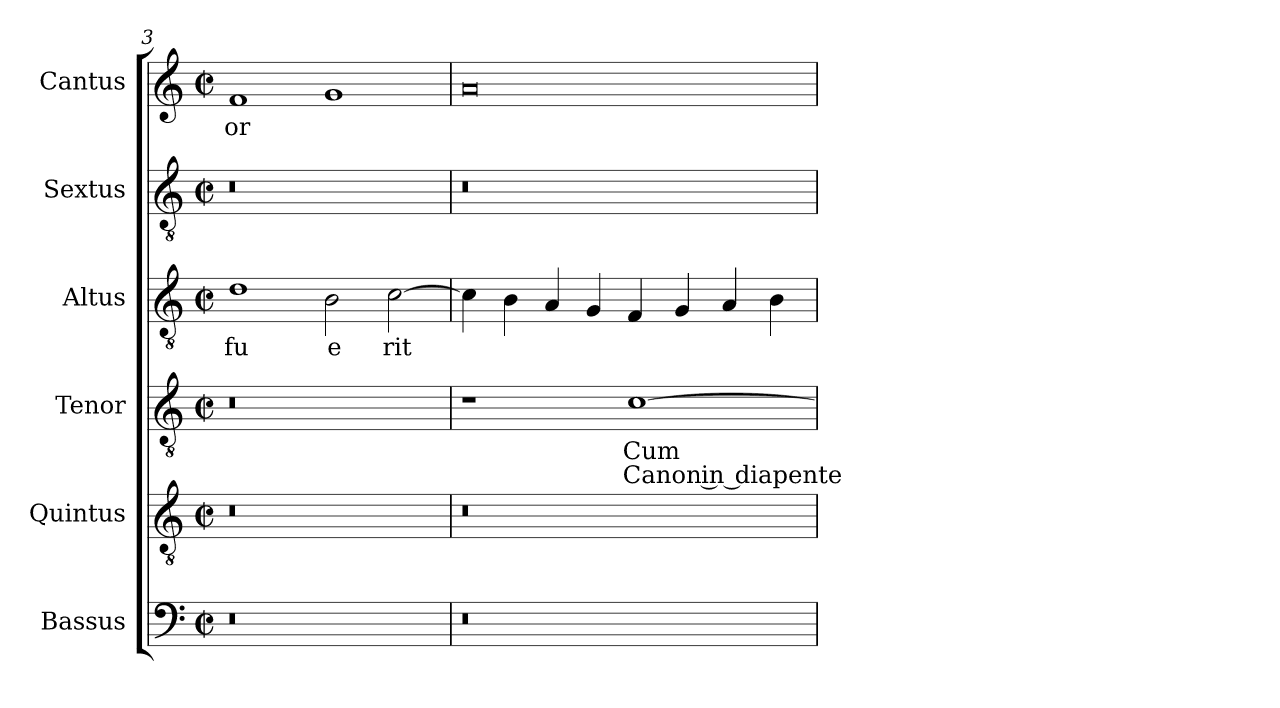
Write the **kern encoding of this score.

**kern	**kern	**kern	**text	**text	**kern	**text	**kern	**kern	**text
*part6	*part5	*part4	*part4	*part4	*part3	*part3	*part2	*part1	*part1
*staff6	*staff5	*staff4	*staff4	*staff4	*staff3	*staff3	*staff2	*staff1	*staff1
*I"Bassus	*I"Quintus	*I"Tenor	*	*	*I"Altus	*	*I"Sextus	*I"Cantus	*
*clefF4	*clefGv2	*clefGv2	*	*	*clefGv2	*	*clefGv2	*clefG2	*
*M2/2	*M2/2	*M2/2	*	*	*M2/2	*	*M2/2	*M2/2	*
*met(c|)	*met(c|)	*met(c|)	*	*	*met(c|)	*	*met(c|)	*met(c|)	*
=3	=3	=3	=3	=3	=3	=3	=3	=3	=3
!	!	!	!	!	!	!LO:LY:b:cj	!	!	!LO:LY:b:cj
0r	0r	0r	.	.	1d	fu	0r	1f	or
!	!	!	!	!	!	!LO:LY:b:cj	!	!	!
.	.	.	.	.	2B\	e	.	1g	.
!	!	!	!	!	!	!LO:LY:b:cj	!	!	!
.	.	.	.	.	[>2c\	rit	.	.	.
=4	=4	=4	=4	=4	=4	=4	=4	=4	=4
0r	0r	1r	.	.	4c\]	.	0r	0a	.
.	.	.	.	.	4B\	.	.	.	.
.	.	.	.	.	4A/	.	.	.	.
.	.	.	.	.	4G/	.	.	.	.
!	!	!	!LO:LY:b	!LO:LY:b:rj	!	!	!	!	!
.	.	[>1c	Cum	Canon in diapente	4F/	.	.	.	.
.	.	.	.	.	4G/	.	.	.	.
.	.	.	.	.	4A/	.	.	.	.
.	.	.	.	.	4B\	.	.	.	.
=	=	=	=	=	=	=	=	=	=
*-	*-	*-	*-	*-	*-	*-	*-	*-	*-
